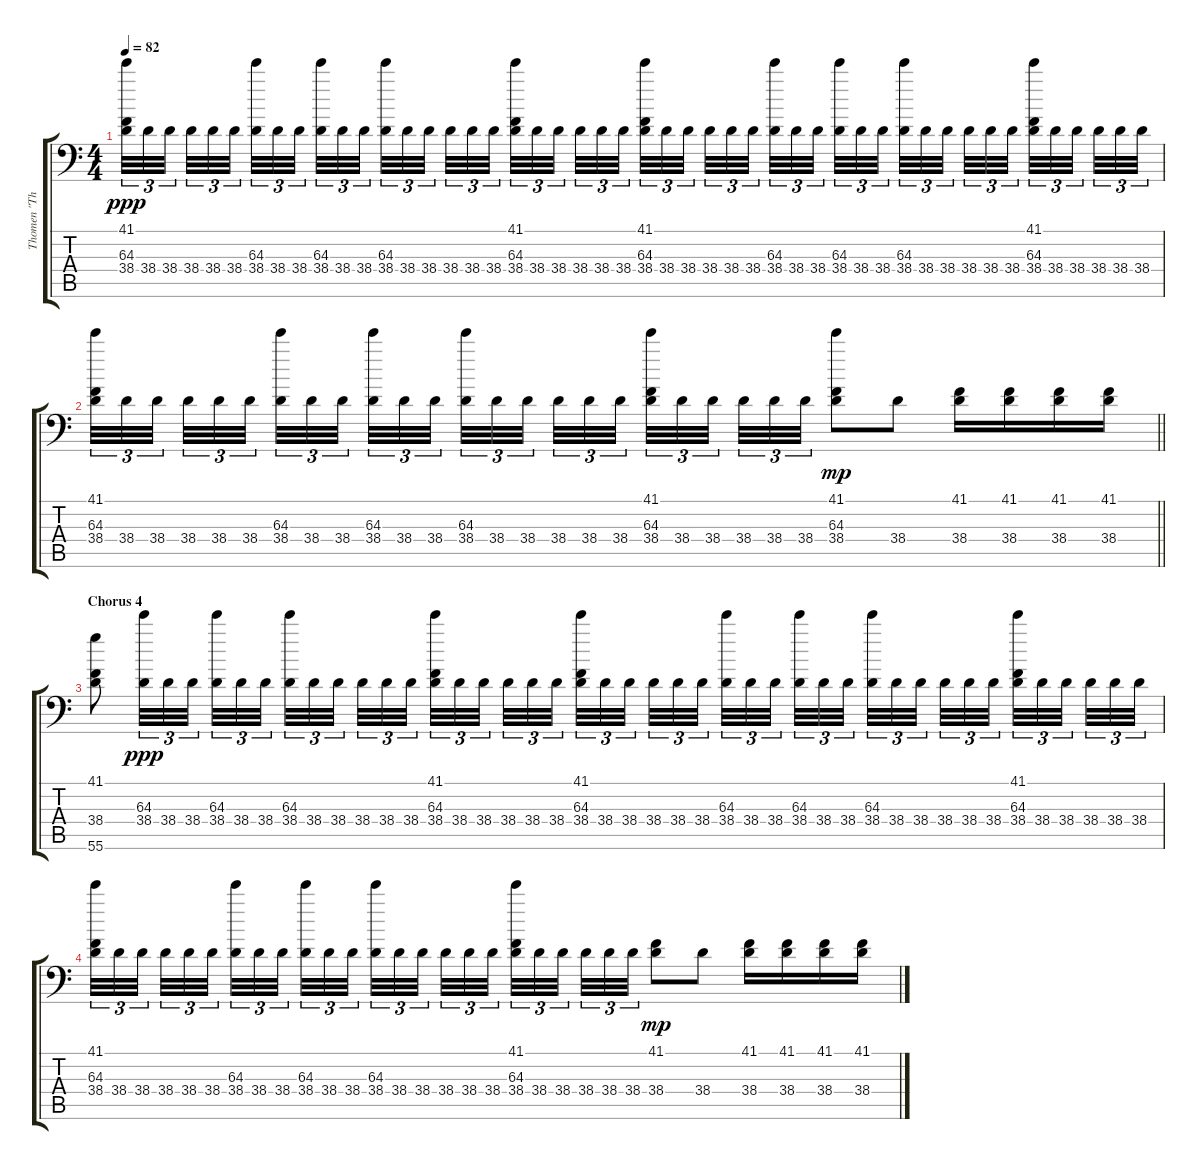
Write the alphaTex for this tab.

\track ("Thomen \"The Omen\" Stauch " "Thomen \"Th") {instrument acousticgrandpiano}
\staff {score tabs}
\tuning (C-1 C-1 C-1 C-1 C-1 C-1) {hide}
\ts (4 4)
\tempo 82
\clef f4
\ks c
(41.1 64.3 38.4).32{tu (3 2) dy ppp} 38.4.32{tu (3 2)} 38.4.32{tu (3 2) beam splitsecondary} 38.4.32{tu (3 2)} 38.4.32{tu (3 2)} 38.4.32{tu (3 2) beam splitsecondary} (64.3 38.4).32{tu (3 2)} 38.4.32{tu (3 2)} 38.4.32{tu (3 2) beam splitsecondary} (64.3 38.4).32{tu (3 2)} 38.4.32{tu (3 2)} 38.4.32{tu (3 2)} (64.3 38.4).32{tu (3 2)} 38.4.32{tu (3 2)} 38.4.32{tu (3 2) beam splitsecondary} 38.4.32{tu (3 2)} 38.4.32{tu (3 2)} 38.4.32{tu (3 2) beam splitsecondary} (41.1 64.3 38.4).32{tu (3 2)} 38.4.32{tu (3 2)} 38.4.32{tu (3 2) beam splitsecondary} 38.4.32{tu (3 2)} 38.4.32{tu (3 2)} 38.4.32{tu (3 2)} (41.1 64.3 38.4).32{tu (3 2)} 38.4.32{tu (3 2)} 38.4.32{tu (3 2) beam splitsecondary} 38.4.32{tu (3 2)} 38.4.32{tu (3 2)} 38.4.32{tu (3 2) beam splitsecondary} (64.3 38.4).32{tu (3 2)} 38.4.32{tu (3 2)} 38.4.32{tu (3 2) beam splitsecondary} (64.3 38.4).32{tu (3 2)} 38.4.32{tu (3 2)} 38.4.32{tu (3 2)} (64.3 38.4).32{tu (3 2)} 38.4.32{tu (3 2)} 38.4.32{tu (3 2) beam splitsecondary} 38.4.32{tu (3 2)} 38.4.32{tu (3 2)} 38.4.32{tu (3 2) beam splitsecondary} (41.1 64.3 38.4).32{tu (3 2)} 38.4.32{tu (3 2)} 38.4.32{tu (3 2) beam splitsecondary} 38.4.32{tu (3 2)} 38.4.32{tu (3 2)} 38.4.32{tu (3 2)} |
\barLineRight lightlight
(41.1 64.3 38.4).32{tu (3 2)} 38.4.32{tu (3 2)} 38.4.32{tu (3 2) beam splitsecondary} 38.4.32{tu (3 2)} 38.4.32{tu (3 2)} 38.4.32{tu (3 2) beam splitsecondary} (64.3 38.4).32{tu (3 2)} 38.4.32{tu (3 2)} 38.4.32{tu (3 2) beam splitsecondary} (64.3 38.4).32{tu (3 2)} 38.4.32{tu (3 2)} 38.4.32{tu (3 2)} (64.3 38.4).32{tu (3 2)} 38.4.32{tu (3 2)} 38.4.32{tu (3 2) beam splitsecondary} 38.4.32{tu (3 2)} 38.4.32{tu (3 2)} 38.4.32{tu (3 2) beam splitsecondary} (41.1 64.3 38.4).32{tu (3 2)} 38.4.32{tu (3 2)} 38.4.32{tu (3 2) beam splitsecondary} 38.4.32{tu (3 2)} 38.4.32{tu (3 2)} 38.4.32{tu (3 2)} (41.1 64.3 38.4).8{dy mp} 38.4.8 (41.1 38.4).16 (41.1 38.4).16 (41.1 38.4).16 (41.1 38.4).16 |
\section ("" "Chorus 4")
(41.1 38.4 55.6).8 (64.3 38.4).32{tu (3 2) dy ppp} 38.4.32{tu (3 2)} 38.4.32{tu (3 2) beam splitsecondary} (64.3 38.4).32{tu (3 2)} 38.4.32{tu (3 2)} 38.4.32{tu (3 2)} (64.3 38.4).32{tu (3 2)} 38.4.32{tu (3 2)} 38.4.32{tu (3 2) beam splitsecondary} 38.4.32{tu (3 2)} 38.4.32{tu (3 2)} 38.4.32{tu (3 2) beam splitsecondary} (41.1 64.3 38.4).32{tu (3 2)} 38.4.32{tu (3 2)} 38.4.32{tu (3 2) beam splitsecondary} 38.4.32{tu (3 2)} 38.4.32{tu (3 2)} 38.4.32{tu (3 2)} (41.1 64.3 38.4).32{tu (3 2)} 38.4.32{tu (3 2)} 38.4.32{tu (3 2) beam splitsecondary} 38.4.32{tu (3 2)} 38.4.32{tu (3 2)} 38.4.32{tu (3 2) beam splitsecondary} (64.3 38.4).32{tu (3 2)} 38.4.32{tu (3 2)} 38.4.32{tu (3 2) beam splitsecondary} (64.3 38.4).32{tu (3 2)} 38.4.32{tu (3 2)} 38.4.32{tu (3 2)} (64.3 38.4).32{tu (3 2)} 38.4.32{tu (3 2)} 38.4.32{tu (3 2) beam splitsecondary} 38.4.32{tu (3 2)} 38.4.32{tu (3 2)} 38.4.32{tu (3 2) beam splitsecondary} (41.1 64.3 38.4).32{tu (3 2)} 38.4.32{tu (3 2)} 38.4.32{tu (3 2) beam splitsecondary} 38.4.32{tu (3 2)} 38.4.32{tu (3 2)} 38.4.32{tu (3 2)} |
(41.1 64.3 38.4).32{tu (3 2)} 38.4.32{tu (3 2)} 38.4.32{tu (3 2) beam splitsecondary} 38.4.32{tu (3 2)} 38.4.32{tu (3 2)} 38.4.32{tu (3 2) beam splitsecondary} (64.3 38.4).32{tu (3 2)} 38.4.32{tu (3 2)} 38.4.32{tu (3 2) beam splitsecondary} (64.3 38.4).32{tu (3 2)} 38.4.32{tu (3 2)} 38.4.32{tu (3 2)} (64.3 38.4).32{tu (3 2)} 38.4.32{tu (3 2)} 38.4.32{tu (3 2) beam splitsecondary} 38.4.32{tu (3 2)} 38.4.32{tu (3 2)} 38.4.32{tu (3 2) beam splitsecondary} (41.1 64.3 38.4).32{tu (3 2)} 38.4.32{tu (3 2)} 38.4.32{tu (3 2) beam splitsecondary} 38.4.32{tu (3 2)} 38.4.32{tu (3 2)} 38.4.32{tu (3 2)} (41.1 38.4).8{dy mp} 38.4.8 (41.1 38.4).16 (41.1 38.4).16 (41.1 38.4).16 (41.1 38.4).16
